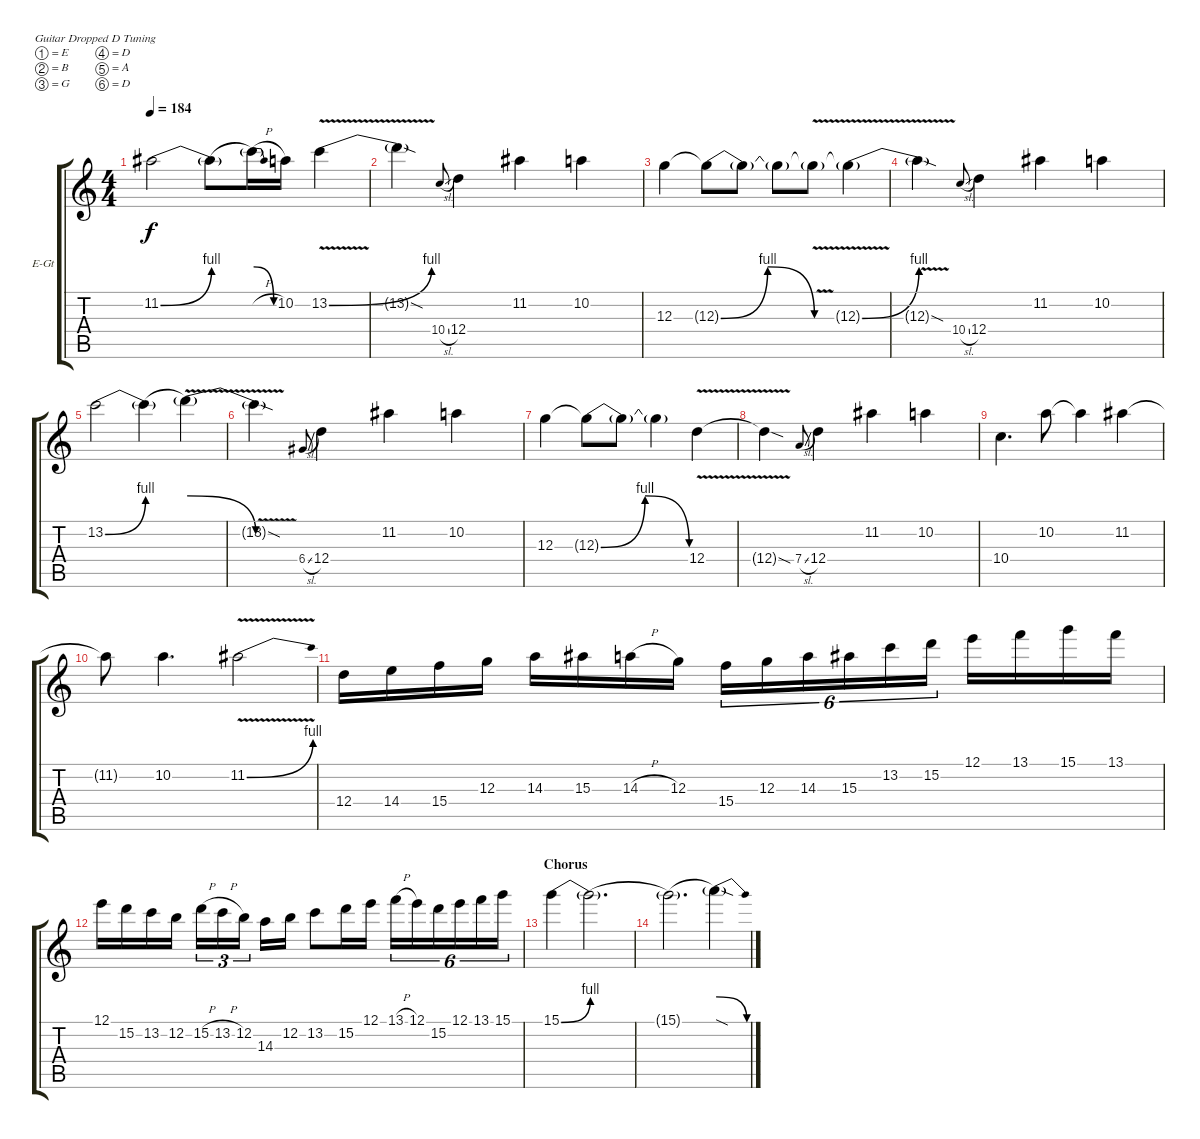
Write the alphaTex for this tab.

\defaultSystemsLayout 4
\bracketExtendMode groupsimilarinstruments
\firstSystemTrackNameOrientation horizontal
\otherSystemsTrackNameOrientation horizontal
\track ("Synyster Gates (Lead)" "E-Gt") {instrument distortionguitar}
\staff {score tabs}
\tuning (E4 B3 G3 D3 A2 D2)
\ts (4 4)
\tempo 184
\clef g2
\ks c
11.2{be (bend 0 0 15 4)}.2{dy f} 11.2{be (hold 0 0 60 0) t}.8 11.2{be (release 0 4 15 0) h t}.16 10.2.16 13.2{be (bend 0 0 15 4) v}.4 |
13.2{sod t}.4 10.4{sl}.8{gr onbeat} 12.4.4 11.2.4 10.2.4 |
12.3.4 12.3{be (bendrelease 0 0 10.2 4 20.4 4 30 0) t}.8 12.3{t}.8 12.3{t}.8 12.3{v t}.8 12.3{be (bend 0 0 15 4) v t}.4 |
12.3{v sod t}.4 10.4{sl}.8{gr onbeat} 12.4.4 11.2.4 10.2.4 |
13.2{be (bend 0 0 15 4)}.2 13.2{be (hold 0 0 60 0) t}.4 13.2{be (release 0 4 15 0) v t}.4 |
13.2{v sod t}.4 6.4{sl}.8{gr onbeat} 12.4.4 11.2.4 10.2.4 |
12.3.4 12.3{be (bendrelease 0 0 10.2 4 20.4 4 30 0) t}.8 12.3{t}.8 12.3{t}.4 12.4{v}.4 |
12.4{v sod t}.4 7.4{sl}.8{gr onbeat} 12.4.4 11.2.4 10.2.4 |
10.4.4{d} 10.2.8 10.2{t}.4 11.2.4 |
11.2{t}.8 10.2.4{d} 11.2{be (bend 0 0 15 4) v}.2 |
12.4.16 14.4.16 15.4.16 12.3.16 14.3.16 15.3.16 14.3{h}.16 12.3.16 15.4.16{tu (6 4)} 12.3.16{tu (6 4)} 14.3.16{tu (6 4)} 15.3.16{tu (6 4)} 13.2.16{tu (6 4)} 15.2.16{tu (6 4)} 12.1.16 13.1.16 15.1.16 13.1.16 |
12.1.16 15.2.16 13.2.16 12.2.16 15.2{h}.16{tu (3 2)} 13.2{h}.16{tu (3 2)} 12.2.16{tu (3 2)} 14.3.16 12.2.16 13.2.8 15.2.16 12.1.16 13.1{h}.16{tu (6 4)} 12.1.16{tu (6 4)} 15.2.16{tu (6 4)} 12.1.16{tu (6 4)} 13.1.16{tu (6 4)} 15.1.16{tu (6 4)} |
\section ("" "Chorus")
15.1{be (bend 0 0 15 4)}.4 15.1{be (hold 0 0 60 0) t}.2{d} |
15.1{be (hold 0 0 60 0) t}.2{d} 15.1{be (release 0 4 15 0) sod t}.4
